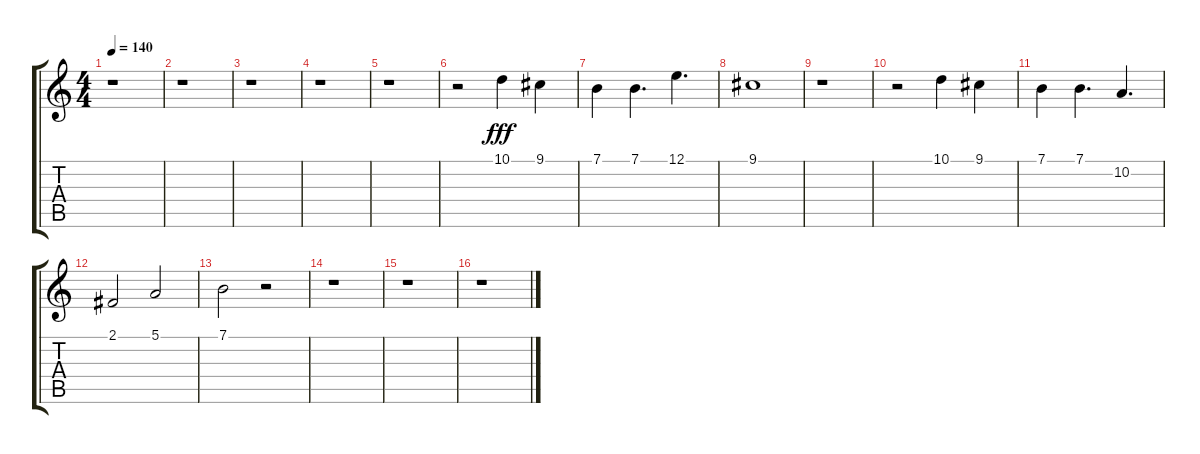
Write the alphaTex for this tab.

\track "" {instrument flute}
\staff {score tabs}
\tuning (E4 B3 G3 D3 A2 E2) {hide}
\ts (4 4)
\tempo 140
\clef g2
\ks c
r.1{dy fff} |
r.1 |
r.1 |
r.1 |
r.1 |
r.2 10.1.4 9.1.4 |
7.1.4 7.1.4{d} 12.1.4{d} |
9.1.1 |
r.1 |
r.2 10.1.4 9.1.4 |
7.1.4 7.1.4{d} 10.2.4{d} |
2.1.2 5.1.2 |
7.1.2 r.2 |
r.1 |
r.1 |
r.1
